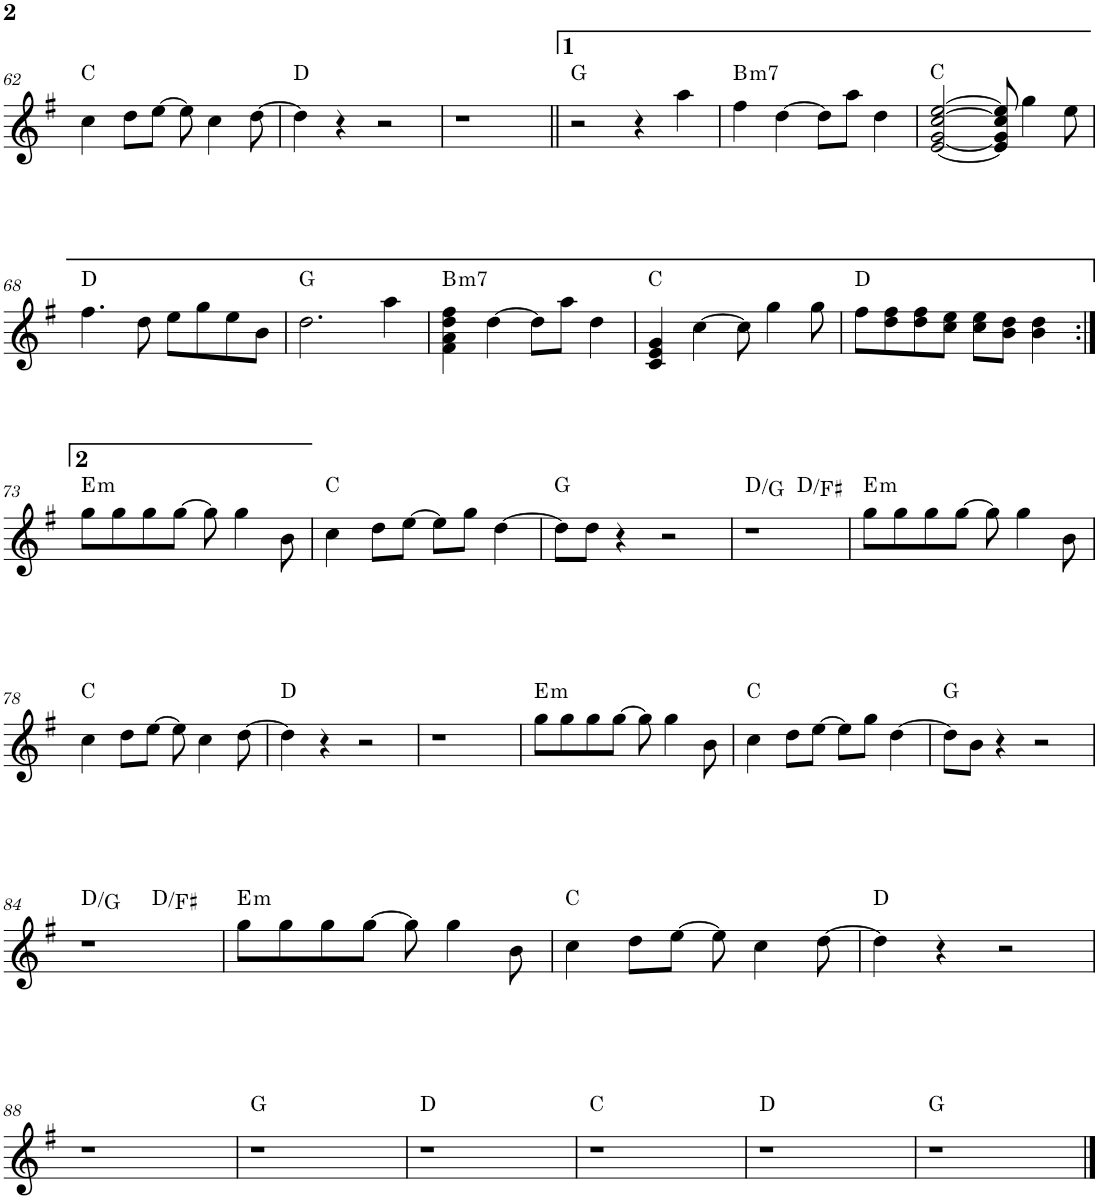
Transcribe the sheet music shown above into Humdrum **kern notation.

**kern	**harte
*part1	*part1
*staff1	*
*I"P1	*
!!LO:PB:g=z
*clefG2	*
*k[f#]	*
*G:	*
*M2/2	*
*met(c|)	*
=62	=62
4cc\	C:maj
8dd\L	.
[>8ee\J	.
8ee\]	.
4cc\	.
[>8dd\	.
=63	=63
4dd\]	D:maj
4r	.
2r	.
=64	=64
1r	.
=65||	=65||
2r	G:maj
4r	.
4aa\	.
=66	=66
!	!LO:H:kt=m7
4ff#\	B:min7
[>4dd\	.
8dd\L]	.
8aa\J	.
4dd\	.
=67	=67
[<2e/ [<2g/ [>2cc/ [>2ee/	C:maj
8e/] 8g/] 8cc/] 8ee/]	.
4gg\	.
8ee\	.
!!LO:LB:g=z
=68	=68
4.ff#\	D:maj
8dd\	.
8ee\L	.
8gg\	.
8ee\	.
8b\J	.
=69	=69
2.dd\	G:maj
4aa\	.
=70	=70
!	!LO:H:kt=m7
4f#\ 4a\ 4dd\ 4ff#\	B:min7
[>4dd\	.
8dd\L]	.
8aa\J	.
4dd\	.
=71	=71
4c/ 4e/ 4g/	C:maj
[>4cc\	.
8cc\]	.
4gg\	.
8gg\	.
=72	=72
8ff#\L	D:maj
8dd\ 8ff#\	.
8dd\ 8ff#\	.
8cc\ 8ee\J	.
8cc\ 8ee\L	.
8b\ 8dd\J	.
4b\ 4dd\	.
!!LO:LB:g=z
=73:|!	=73:|!
!	!LO:H:kt=m
8gg\L	E:min
8gg\	.
8gg\	.
[>8gg\J	.
8gg\]	.
4gg\	.
8b\	.
=74	=74
4cc\	C:maj
8dd\L	.
[>8ee\J	.
8ee\L]	.
8gg\J	.
[>4dd\	.
=75	=75
8dd\L]	G:maj
8dd\J	.
4r	.
2r	.
=76	=76
*^	*
1r	2ryy	D:maj/4
.	2ryy	D:maj/3
=77	=77	=77
!	!	!LO:H:kt=m
*v	*v	*
8gg\L	E:min
8gg\	.
8gg\	.
[>8gg\J	.
8gg\]	.
4gg\	.
8b\	.
!!LO:LB:g=z
=78	=78
4cc\	C:maj
8dd\L	.
[>8ee\J	.
8ee\]	.
4cc\	.
[>8dd\	.
=79	=79
4dd\]	D:maj
4r	.
2r	.
=80	=80
1r	.
=81	=81
!	!LO:H:kt=m
8gg\L	E:min
8gg\	.
8gg\	.
[>8gg\J	.
8gg\]	.
4gg\	.
8b\	.
=82	=82
4cc\	C:maj
8dd\L	.
[>8ee\J	.
8ee\L]	.
8gg\J	.
[>4dd\	.
=83	=83
8dd\L]	G:maj
8b\J	.
4r	.
2r	.
!!LO:LB:g=z
=84	=84
*^	*
1r	2ryy	D:maj/4
.	2ryy	D:maj/3
=85	=85	=85
!	!	!LO:H:kt=m
*v	*v	*
8gg\L	E:min
8gg\	.
8gg\	.
[>8gg\J	.
8gg\]	.
4gg\	.
8b\	.
=86	=86
4cc\	C:maj
8dd\L	.
[>8ee\J	.
8ee\]	.
4cc\	.
[>8dd\	.
=87	=87
4dd\]	D:maj
4r	.
2r	.
!!LO:LB:g=z
=88	=88
1r	.
=89	=89
1r	G:maj
=90	=90
1r	D:maj
=91	=91
1r	C:maj
=92	=92
1r	D:maj
=93	=93
1r	G:maj
==	==
*-	*-
